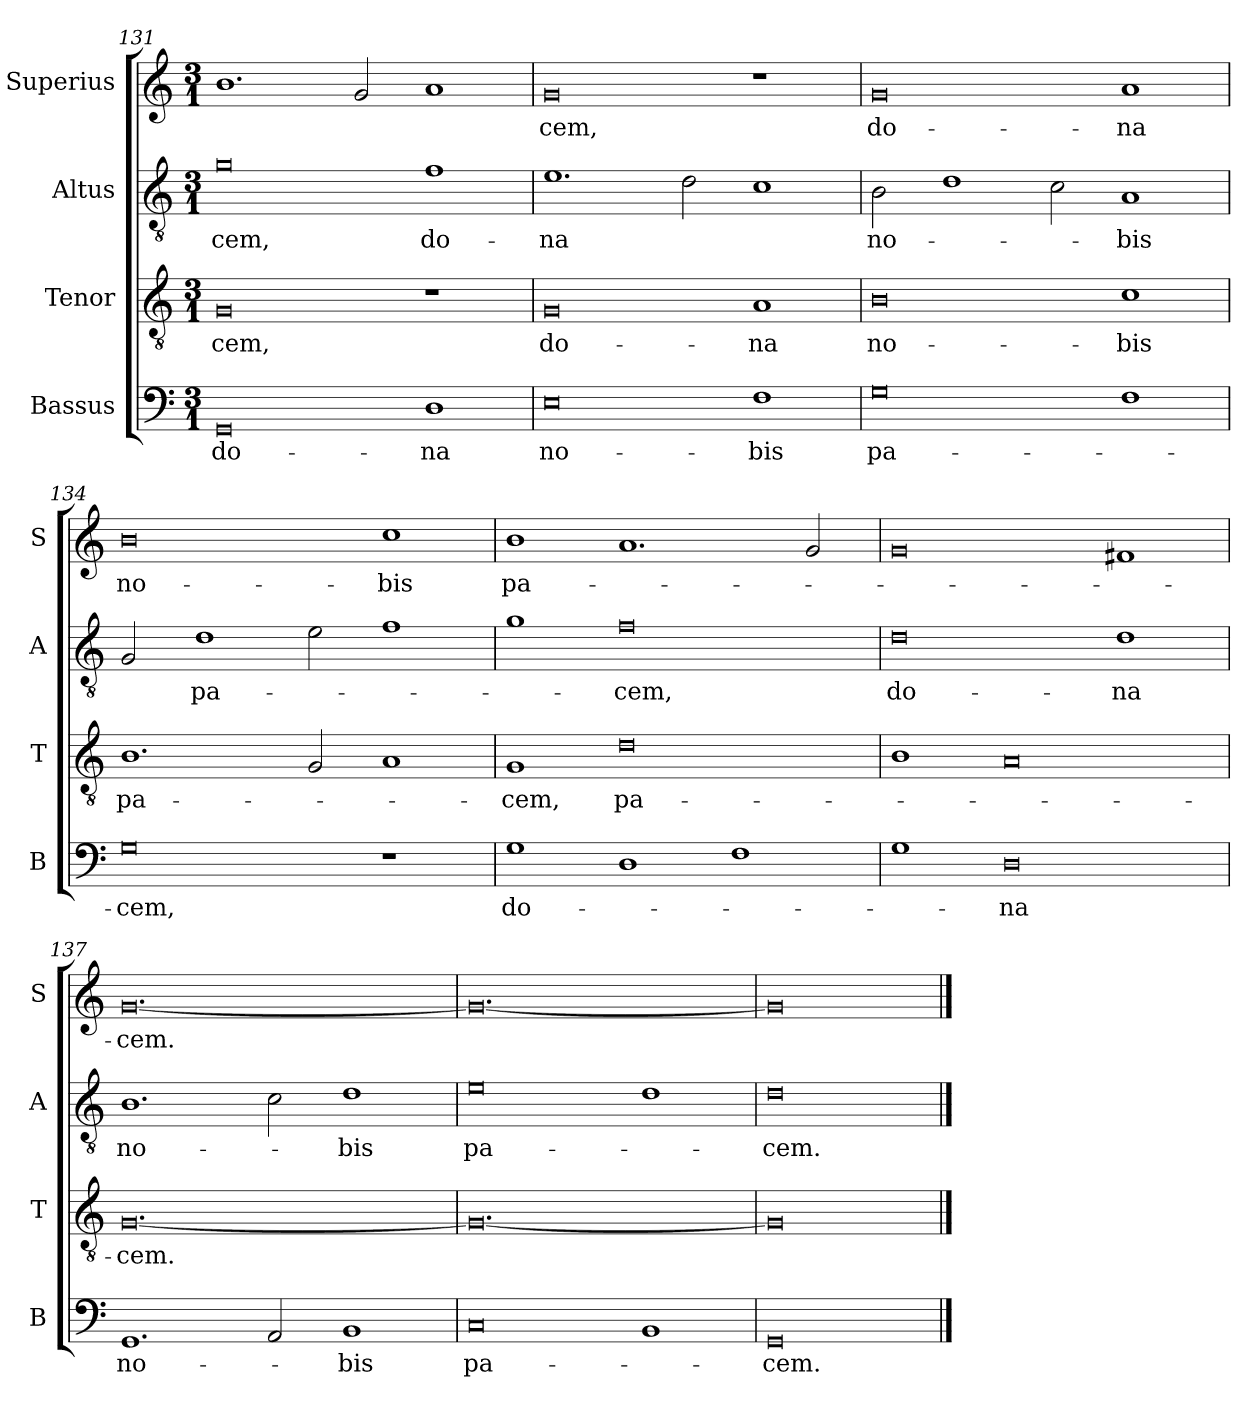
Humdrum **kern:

**kern	**text	**kern	**text	**kern	**text	**kern	**text
*part4	*part4	*part3	*part3	*part2	*part2	*part1	*part1
*staff4	*staff4	*staff3	*staff3	*staff2	*staff2	*staff1	*staff1
*I"Bassus	*	*I"Tenor	*	*I"Altus	*	*I"Superius	*
*I'B	*	*I'T	*	*I'A	*	*I'S	*
*clefF4	*	*clefGv2	*	*clefGv2	*	*clefG2	*
*k[]	*	*k[]	*	*k[]	*	*k[]	*
*M3/1	*	*M3/1	*	*M3/1	*	*M3/1	*
=131	=131	=131	=131	=131	=131	=131	=131
!	!LO:LY:i	!	!LO:LY:i	!	!LO:LY:i	!	!
0GG	do-	0G	-cem,	0g	-cem,	1.b	.
.	.	.	.	.	.	2g	.
!	!LO:LY:i	!	!	!	!LO:LY:i	!	!
1D	-na	1r	.	1f	do-	1a	.
=132	=132	=132	=132	=132	=132	=132	=132
!	!	!	!LO:LY:i	!	!LO:LY:i	!	!LO:LY:i
0E	no-	0G	do-	1.e	-na	0g	-cem,
.	.	.	.	2d	.	.	.
!	!	!	!LO:LY:i	!	!	!	!
1F	-bis	1A	-na	1c	.	1r	.
=133	=133	=133	=133	=133	=133	=133	=133
!	!LO:LY:i	!	!LO:LY:i	!	!LO:LY:i	!	!LO:LY:i
0G	pa-	0B	no-	2B	no-	0g	do-
.	.	.	.	1d	.	.	.
.	.	.	.	2c	.	.	.
!	!	!	!LO:LY:i	!	!LO:LY:i	!	!LO:LY:i
1F	.	1c	-bis	1A	-bis	1a	-na
=134	=134	=134	=134	=134	=134	=134	=134
!	!LO:LY:i	!	!	!	!	!	!LO:LY:i
0G	-cem,	1.B	pa-	2G	.	0b	no-
!	!	!	!	!	!LO:LY:i	!	!
.	.	.	.	1d	pa-	.	.
.	.	2G	.	2e	.	.	.
!	!	!	!	!	!	!	!LO:LY:i
1r	.	1A	.	1f	.	1cc	-bis
=135	=135	=135	=135	=135	=135	=135	=135
!	!LO:LY:i	!	!LO:LY:i	!	!	!	!
1G	do-	1G	-cem,	1g	.	1b	pa-
!	!	!	!LO:LY:i	!	!LO:LY:i	!	!
1D	.	0d	pa-	0f	-cem,	1.a	.
1F	.	.	.	.	.	.	.
.	.	.	.	.	.	2g	.
=136	=136	=136	=136	=136	=136	=136	=136
!	!	!	!	!	!LO:LY:i	!	!
1G	.	1B	.	0d	do-	0g	.
!	!LO:LY:i	!	!	!	!	!	!
0D	-na	0A	.	.	.	.	.
!	!	!	!	!	!LO:LY:i	!	!
.	.	.	.	1d	-na	1f#X	.
=137	=137	=137	=137	=137	=137	=137	=137
!	!LO:LY:i	!	!	!	!LO:LY:i	!	!
1.GG	no-	[0.G	-cem.	1.B	no-	[0.g	-cem.
2AA	.	.	.	2c	.	.	.
!	!LO:LY:i	!	!	!	!LO:LY:i	!	!
1BB	-bis	.	.	1d	-bis	.	.
=138	=138	=138	=138	=138	=138	=138	=138
0C	pa-	0.G_	.	0e	pa-	0.g_	.
1BB	.	.	.	1d	.	.	.
=139	=139	=139	=139	=139	=139	=139	=139
0GG	-cem.	0G]	.	0d	-cem.	0g]	.
==	==	==	==	==	==	==	==
*-	*-	*-	*-	*-	*-	*-	*-
